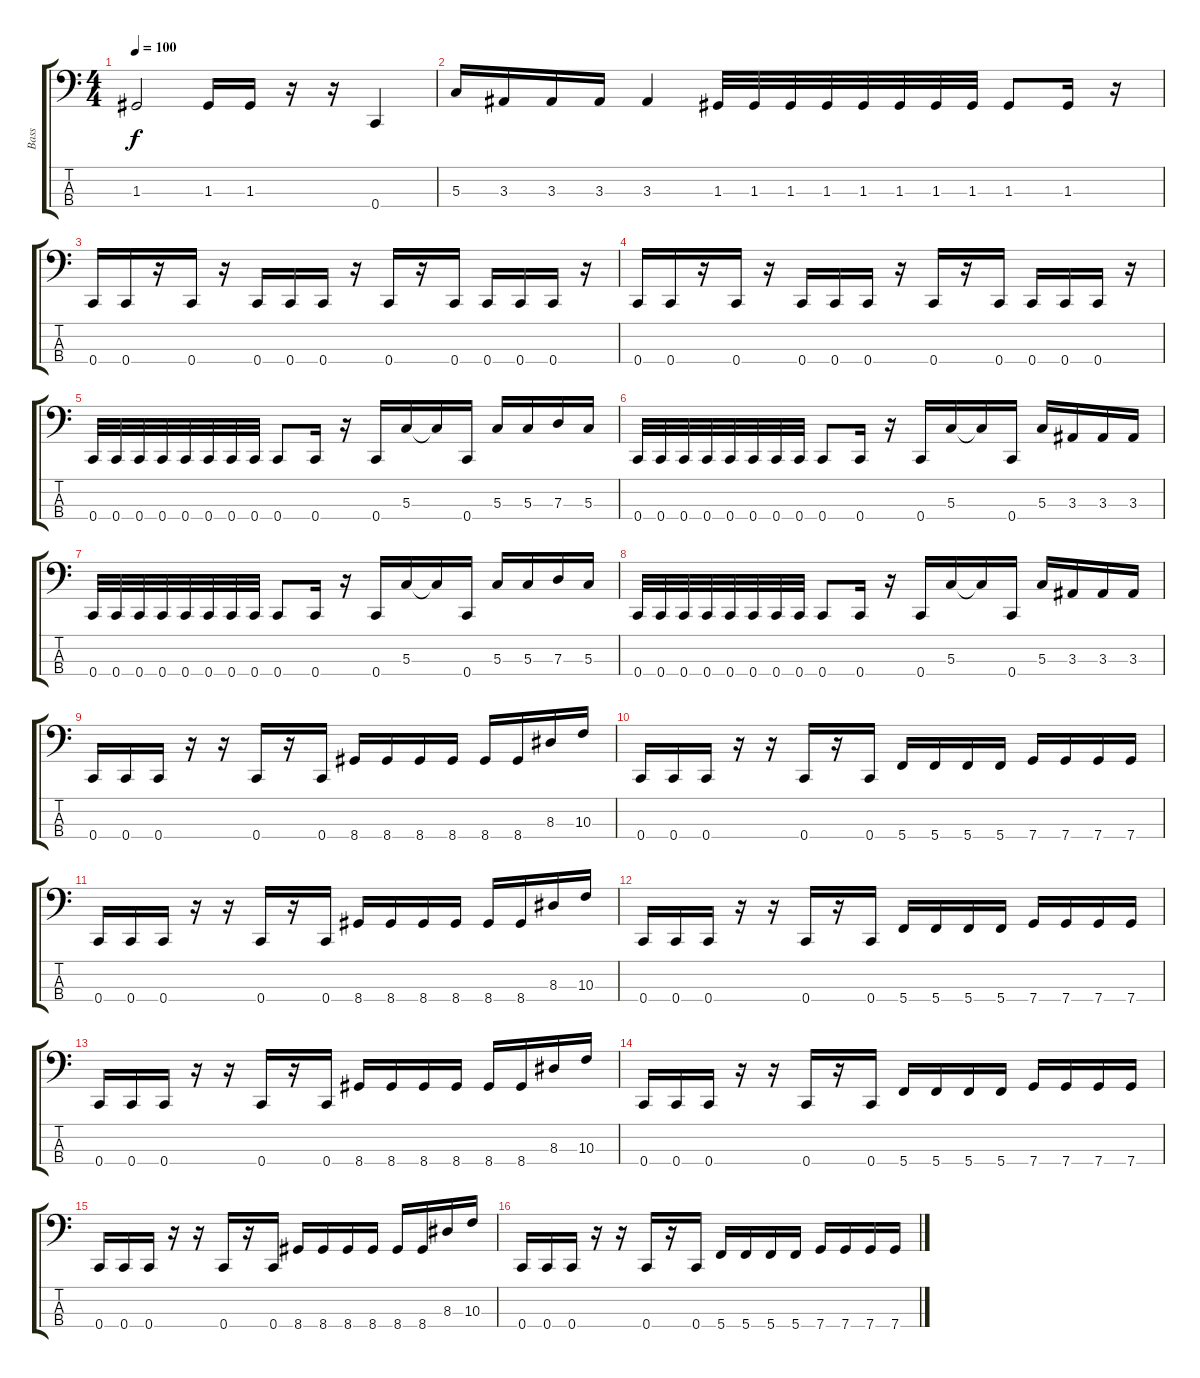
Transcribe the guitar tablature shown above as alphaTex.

\track ("Bass" "Bass") {instrument electricbasspick}
\staff {score tabs}
\tuning (F2 C2 G1 C1) {hide}
\ts (4 4)
\tempo 100
\clef f4
\ks c
1.3.2{dy f} 1.3.16 1.3.16 r.16 r.16 0.4.4 |
5.3.16 3.3.16 3.3.16 3.3.16 3.3.4 1.3.32 1.3.32 1.3.32 1.3.32 1.3.32 1.3.32 1.3.32 1.3.32 1.3.8 1.3.16 r.16 |
0.4.16 0.4.16 r.16 0.4.16 r.16 0.4.16 0.4.16 0.4.16 r.16 0.4.16 r.16 0.4.16 0.4.16 0.4.16 0.4.16 r.16 |
0.4.16 0.4.16 r.16 0.4.16 r.16 0.4.16 0.4.16 0.4.16 r.16 0.4.16 r.16 0.4.16 0.4.16 0.4.16 0.4.16 r.16 |
0.4.32 0.4.32 0.4.32 0.4.32 0.4.32 0.4.32 0.4.32 0.4.32 0.4.8 0.4.16 r.16 0.4.16 5.3.16 5.3{t}.16 0.4.16 5.3.16 5.3.16 7.3.16 5.3.16 |
0.4.32 0.4.32 0.4.32 0.4.32 0.4.32 0.4.32 0.4.32 0.4.32 0.4.8 0.4.16 r.16 0.4.16 5.3.16 5.3{t}.16 0.4.16 5.3.16 3.3.16 3.3.16 3.3.16 |
0.4.32 0.4.32 0.4.32 0.4.32 0.4.32 0.4.32 0.4.32 0.4.32 0.4.8 0.4.16 r.16 0.4.16 5.3.16 5.3{t}.16 0.4.16 5.3.16 5.3.16 7.3.16 5.3.16 |
0.4.32 0.4.32 0.4.32 0.4.32 0.4.32 0.4.32 0.4.32 0.4.32 0.4.8 0.4.16 r.16 0.4.16 5.3.16 5.3{t}.16 0.4.16 5.3.16 3.3.16 3.3.16 3.3.16 |
0.4.16 0.4.16 0.4.16 r.16 r.16 0.4.16 r.16 0.4.16 8.4.16 8.4.16 8.4.16 8.4.16 8.4.16 8.4.16 8.3.16 10.3.16 |
0.4.16 0.4.16 0.4.16 r.16 r.16 0.4.16 r.16 0.4.16 5.4.16 5.4.16 5.4.16 5.4.16 7.4.16 7.4.16 7.4.16 7.4.16 |
0.4.16 0.4.16 0.4.16 r.16 r.16 0.4.16 r.16 0.4.16 8.4.16 8.4.16 8.4.16 8.4.16 8.4.16 8.4.16 8.3.16 10.3.16 |
0.4.16 0.4.16 0.4.16 r.16 r.16 0.4.16 r.16 0.4.16 5.4.16 5.4.16 5.4.16 5.4.16 7.4.16 7.4.16 7.4.16 7.4.16 |
0.4.16 0.4.16 0.4.16 r.16 r.16 0.4.16 r.16 0.4.16 8.4.16 8.4.16 8.4.16 8.4.16 8.4.16 8.4.16 8.3.16 10.3.16 |
0.4.16 0.4.16 0.4.16 r.16 r.16 0.4.16 r.16 0.4.16 5.4.16 5.4.16 5.4.16 5.4.16 7.4.16 7.4.16 7.4.16 7.4.16 |
0.4.16 0.4.16 0.4.16 r.16 r.16 0.4.16 r.16 0.4.16 8.4.16 8.4.16 8.4.16 8.4.16 8.4.16 8.4.16 8.3.16 10.3.16 |
0.4.16 0.4.16 0.4.16 r.16 r.16 0.4.16 r.16 0.4.16 5.4.16 5.4.16 5.4.16 5.4.16 7.4.16 7.4.16 7.4.16 7.4.16
